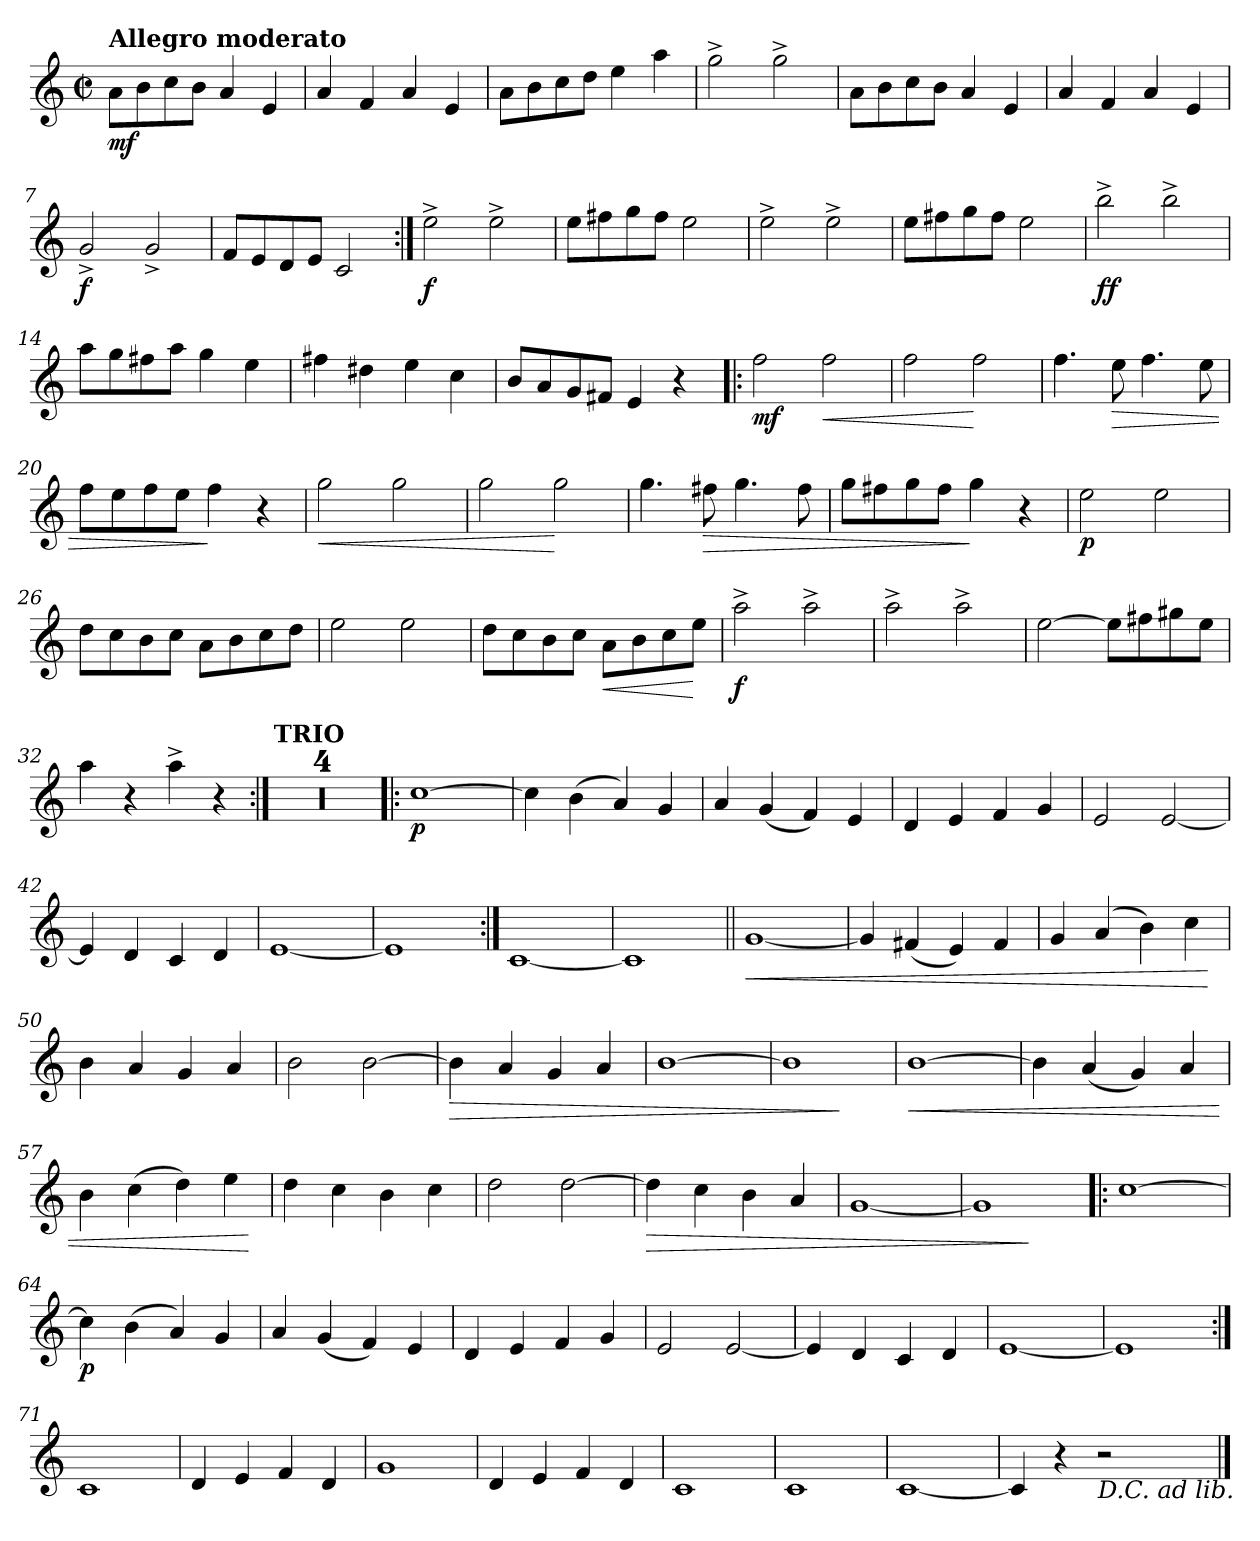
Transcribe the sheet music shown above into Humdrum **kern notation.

**kern	**dynam
*part1	*part1
*staff1	*staff1
*clefG2	*
*k[]	*
*a:	*
*M2/2	*
*met(c|)	*
=1	=1
!LO:TX:a:B:t=Allegro moderato	!
8aL	mf
8b	.
8cc	.
8bJ	.
4a	.
4e	.
=2	=2
4a	.
4f	.
4a	.
4e	.
=3	=3
8aL	.
8b	.
8cc	.
8ddJ	.
4ee	.
4aa	.
=4	=4
2gg^	.
2gg^	.
=5	=5
8aL	.
8b	.
8cc	.
8bJ	.
4a	.
4e	.
=6	=6
4a	.
4f	.
4a	.
4e	.
=7	=7
2g^	f
2g^	.
=8	=8
8fL	.
8e	.
8d	.
8eJ	.
2c	.
=9:|!	=9:|!
2ee^	f
2ee^	.
=10	=10
8eeL	.
8ff#X	.
8gg	.
8ff#J	.
2ee	.
=11	=11
2ee^	.
2ee^	.
=12	=12
8eeL	.
8ff#X	.
8gg	.
8ff#J	.
2ee	.
=13	=13
2bb^	ff
2bb^	.
=14	=14
8aaL	.
8gg	.
8ff#X	.
8aaJ	.
4gg	.
4ee	.
=15	=15
4ff#X	.
4dd#X	.
4ee	.
4cc	.
=16	=16
8bL	.
8a	.
8g	.
8f#XJ	.
4e	.
4r	.
=17!|:	=17!|:
2ff	mf
!	!LO:HP:b
2ff	<
=18	=18
2ff	.
2ff	[
=19	=19
4.ff	.
!	!LO:HP:b
8ee	>
4.ff	.
8ee	.
=20	=20
8ffL	.
8ee	.
8ff	.
8eeJ	.
4ff	]
4r	.
=21	=21
!	!LO:HP:b
2gg	<
2gg	.
=22	=22
2gg	.
2gg	[
=23	=23
4.gg	.
!	!LO:HP:b
8ff#X	>
4.gg	.
8ff#	.
=24	=24
8ggL	.
8ff#X	.
8gg	.
8ff#J	.
4gg	]
4r	.
=25	=25
2ee	p
2ee	.
=26	=26
8ddL	.
8cc	.
8b	.
8ccJ	.
8aL	.
8b	.
8cc	.
8ddJ	.
=27	=27
2ee	.
2ee	.
=28	=28
8ddL	.
8cc	.
8b	.
8ccJ	.
!	!LO:HP:b
8aL	<
8b	.
8cc	.
8eeJ	[
=29	=29
2aa^	f
2aa^	.
=30	=30
2aa^	.
2aa^	.
=31	=31
[2ee	.
8eeL]	.
8ff#X	.
8gg#X	.
8eeJ	.
=32	=32
4aa	.
4r	.
4aa^	.
4r	.
=33:|!	=33:|!
*k[]	*
*C:	*
!LO:TX:a:B:t=TRIO	!
1r	.
=34	=34
1r	.
=35	=35
1r	.
=36	=36
1r	.
=37!|:	=37!|:
[1cc	p
=38	=38
4cc]	.
(4b	.
4a)	.
4g	.
=39	=39
4a	.
(4g	.
4f)	.
4e	.
=40	=40
4d	.
4e	.
4f	.
4g	.
=41	=41
2e	.
[2e	.
=42	=42
4e]	.
4d	.
4c	.
4d	.
=43	=43
[1e	.
=44	=44
1e]	.
=45:|!	=45:|!
[1c	.
=46	=46
1c]	.
=47||	=47||
!	!LO:HP:b
[1g	<
=48	=48
4g]	.
(4f#X	.
4e)	.
4f#	.
=49	=49
4g	.
(4a	.
4b)	.
4cc	.
.	[
=50	=50
4b	.
4a	.
4g	.
4a	.
=51	=51
2b	.
[2b	.
=52	=52
!	!LO:HP:b
4b]	>
4a	.
4g	.
4a	.
=53	=53
[1b	.
=54	=54
1b]	.
.	]
=55	=55
!	!LO:HP:b
[1b	<
=56	=56
4b]	.
(4a	.
4g)	.
4a	.
=57	=57
4b	.
(4cc	.
4dd)	.
4ee	.
.	[
=58	=58
4dd	.
4cc	.
4b	.
4cc	.
=59	=59
2dd	.
[2dd	.
=60	=60
!	!LO:HP:b
4dd]	>
4cc	.
4b	.
4a	.
=61	=61
[1g	.
=62	=62
1g]	.
.	]
=63!|:	=63!|:
[1cc	.
=64	=64
4cc]	p
(4b	.
4a)	.
4g	.
=65	=65
4a	.
(4g	.
4f)	.
4e	.
=66	=66
4d	.
4e	.
4f	.
4g	.
=67	=67
2e	.
[2e	.
=68	=68
4e]	.
4d	.
4c	.
4d	.
=69	=69
[1e	.
=70	=70
1e]	.
=71:|!	=71:|!
1c	.
=72	=72
4d	.
4e	.
4f	.
4d	.
=73	=73
1g	.
=74	=74
4d	.
4e	.
4f	.
4d	.
=75	=75
1c	.
=76	=76
1c	.
=77	=77
[1c	.
=78	=78
4c]	.
4r	.
!LO:TX:b:i:t=D.C. ad lib.	!
2r	.
==	==
*-	*-
